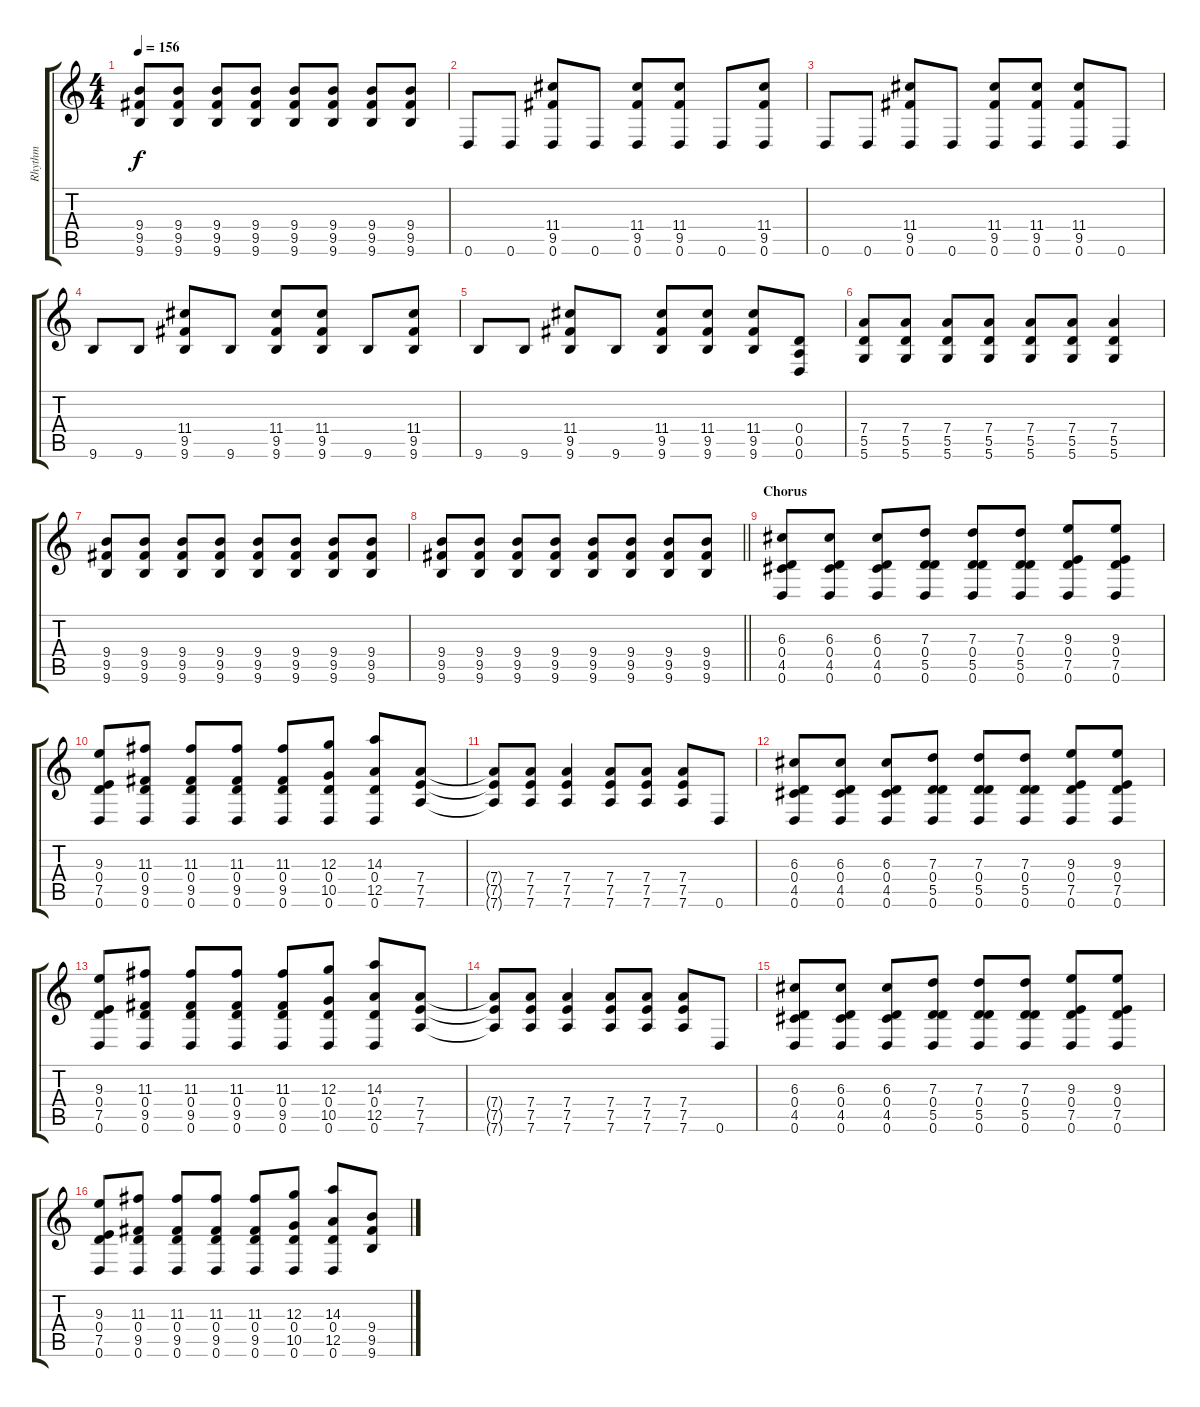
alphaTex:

\track ("Rhythm" "Rhythm") {instrument distortionguitar}
\staff {score tabs}
\tuning (E4 B3 G3 D3 A2 D2) {hide}
\ts (4 4)
\tempo 156
\clef g2
\ks c
(9.4 9.5 9.6).8{dy f} (9.4 9.5 9.6).8 (9.4 9.5 9.6).8 (9.4 9.5 9.6).8 (9.4 9.5 9.6).8 (9.4 9.5 9.6).8 (9.4 9.5 9.6).8 (9.4 9.5 9.6).8 |
0.6.8 0.6.8 (11.4 9.5 0.6).8 0.6.8 (11.4 9.5 0.6).8 (11.4 9.5 0.6).8 0.6.8 (11.4 9.5 0.6).8 |
0.6.8 0.6.8 (11.4 9.5 0.6).8 0.6.8 (11.4 9.5 0.6).8 (11.4 9.5 0.6).8 (11.4 9.5 0.6).8 0.6.8 |
9.6.8 9.6.8 (11.4 9.5 9.6).8 9.6.8 (11.4 9.5 9.6).8 (11.4 9.5 9.6).8 9.6.8 (11.4 9.5 9.6).8 |
9.6.8 9.6.8 (11.4 9.5 9.6).8 9.6.8 (11.4 9.5 9.6).8 (11.4 9.5 9.6).8 (11.4 9.5 9.6).8 (0.4 0.5 0.6).8 |
(7.4 5.5 5.6).8 (7.4 5.5 5.6).8 (7.4 5.5 5.6).8 (7.4 5.5 5.6).8 (7.4 5.5 5.6).8 (7.4 5.5 5.6).8 (7.4 5.5 5.6).4 |
(9.4 9.5 9.6).8 (9.4 9.5 9.6).8 (9.4 9.5 9.6).8 (9.4 9.5 9.6).8 (9.4 9.5 9.6).8 (9.4 9.5 9.6).8 (9.4 9.5 9.6).8 (9.4 9.5 9.6).8 |
\barLineRight lightlight
(9.4 9.5 9.6).8 (9.4 9.5 9.6).8 (9.4 9.5 9.6).8 (9.4 9.5 9.6).8 (9.4 9.5 9.6).8 (9.4 9.5 9.6).8 (9.4 9.5 9.6).8 (9.4 9.5 9.6).8 |
\section ("" "Chorus")
(6.3 0.4 4.5 0.6).8 (6.3 0.4 4.5 0.6).8 (6.3 0.4 4.5 0.6).8 (7.3 0.4 5.5 0.6).8 (7.3 0.4 5.5 0.6).8 (7.3 0.4 5.5 0.6).8 (9.3 0.4 7.5 0.6).8 (9.3 0.4 7.5 0.6).8 |
(9.3 0.4 7.5 0.6).8 (11.3 0.4 9.5 0.6).8 (11.3 0.4 9.5 0.6).8 (11.3 0.4 9.5 0.6).8 (11.3 0.4 9.5 0.6).8 (12.3 0.4 10.5 0.6).8 (14.3 0.4 12.5 0.6).8 (7.4 7.5 7.6).8 |
(7.4{t} 7.5{t} 7.6{t}).8 (7.4 7.5 7.6).8 (7.4 7.5 7.6).4 (7.4 7.5 7.6).8 (7.4 7.5 7.6).8 (7.4 7.5 7.6).8 0.6.8 |
(6.3 0.4 4.5 0.6).8 (6.3 0.4 4.5 0.6).8 (6.3 0.4 4.5 0.6).8 (7.3 0.4 5.5 0.6).8 (7.3 0.4 5.5 0.6).8 (7.3 0.4 5.5 0.6).8 (9.3 0.4 7.5 0.6).8 (9.3 0.4 7.5 0.6).8 |
(9.3 0.4 7.5 0.6).8 (11.3 0.4 9.5 0.6).8 (11.3 0.4 9.5 0.6).8 (11.3 0.4 9.5 0.6).8 (11.3 0.4 9.5 0.6).8 (12.3 0.4 10.5 0.6).8 (14.3 0.4 12.5 0.6).8 (7.4 7.5 7.6).8 |
(7.4{t} 7.5{t} 7.6{t}).8 (7.4 7.5 7.6).8 (7.4 7.5 7.6).4 (7.4 7.5 7.6).8 (7.4 7.5 7.6).8 (7.4 7.5 7.6).8 0.6.8 |
(6.3 0.4 4.5 0.6).8 (6.3 0.4 4.5 0.6).8 (6.3 0.4 4.5 0.6).8 (7.3 0.4 5.5 0.6).8 (7.3 0.4 5.5 0.6).8 (7.3 0.4 5.5 0.6).8 (9.3 0.4 7.5 0.6).8 (9.3 0.4 7.5 0.6).8 |
(9.3 0.4 7.5 0.6).8 (11.3 0.4 9.5 0.6).8 (11.3 0.4 9.5 0.6).8 (11.3 0.4 9.5 0.6).8 (11.3 0.4 9.5 0.6).8 (12.3 0.4 10.5 0.6).8 (14.3 0.4 12.5 0.6).8 (9.4 9.5 9.6).8
